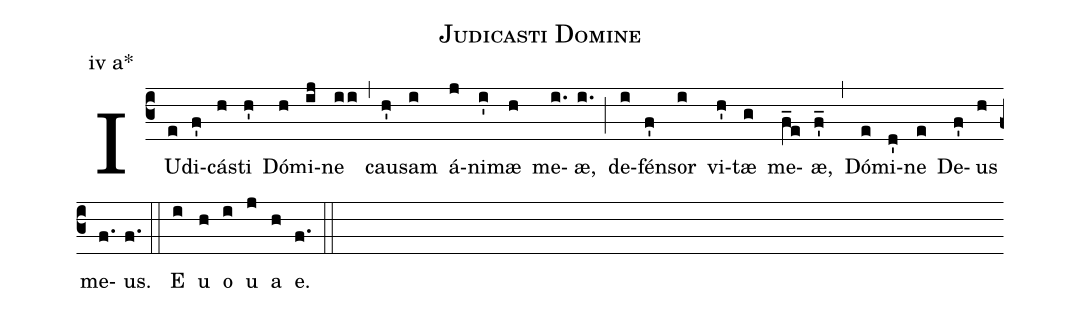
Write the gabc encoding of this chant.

name: Judicasti Domine;
mode: iv a*;
%%
(c3)IU(e)di(f')cás(h)ti(h') Dó(h)mi(ij)ne(ii) (,) cau(h')sam(i) á(j)ni(i')mæ(h) me(i.)æ,(i.) (;) de(i)fén(f')sor(i) vi(h')tæ(g) me(f_e)æ,(f'_) (,) Dó(e)mi(d')ne(e) De(f')us(h) me(f.)us.(f.) (::) <eu> E(i) u(h) o(i) u(j) a(h) e.(f.) </eu> (::)
